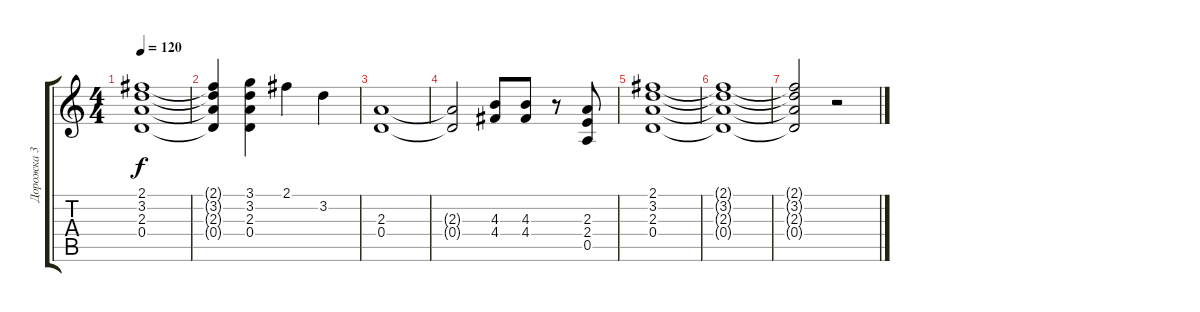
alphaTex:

\track ("Дорожка 3" "Дорожка 3") {instrument distortionguitar}
\staff {score tabs}
\tuning (E4 B3 G3 D3 A2 E2) {hide}
\ts (4 4)
\tempo 120
\clef g2
\ks c
(2.1 3.2 2.3 0.4).1{dy f} |
(2.1{t} 3.2{t} 2.3{t} 0.4{t}).4 (3.1 3.2 2.3 0.4).4 2.1.4 3.2.4 |
(2.3 0.4).1 |
(2.3{t} 0.4{t}).2 (4.3 4.4).8 (4.3 4.4).8 r.8 (2.3 2.4 0.5).8 |
(2.1 3.2 2.3 0.4).1 |
(2.1{t} 3.2{t} 2.3{t} 0.4{t}).1 |
(2.1{t} 3.2{t} 2.3{t} 0.4{t}).2 r.2
